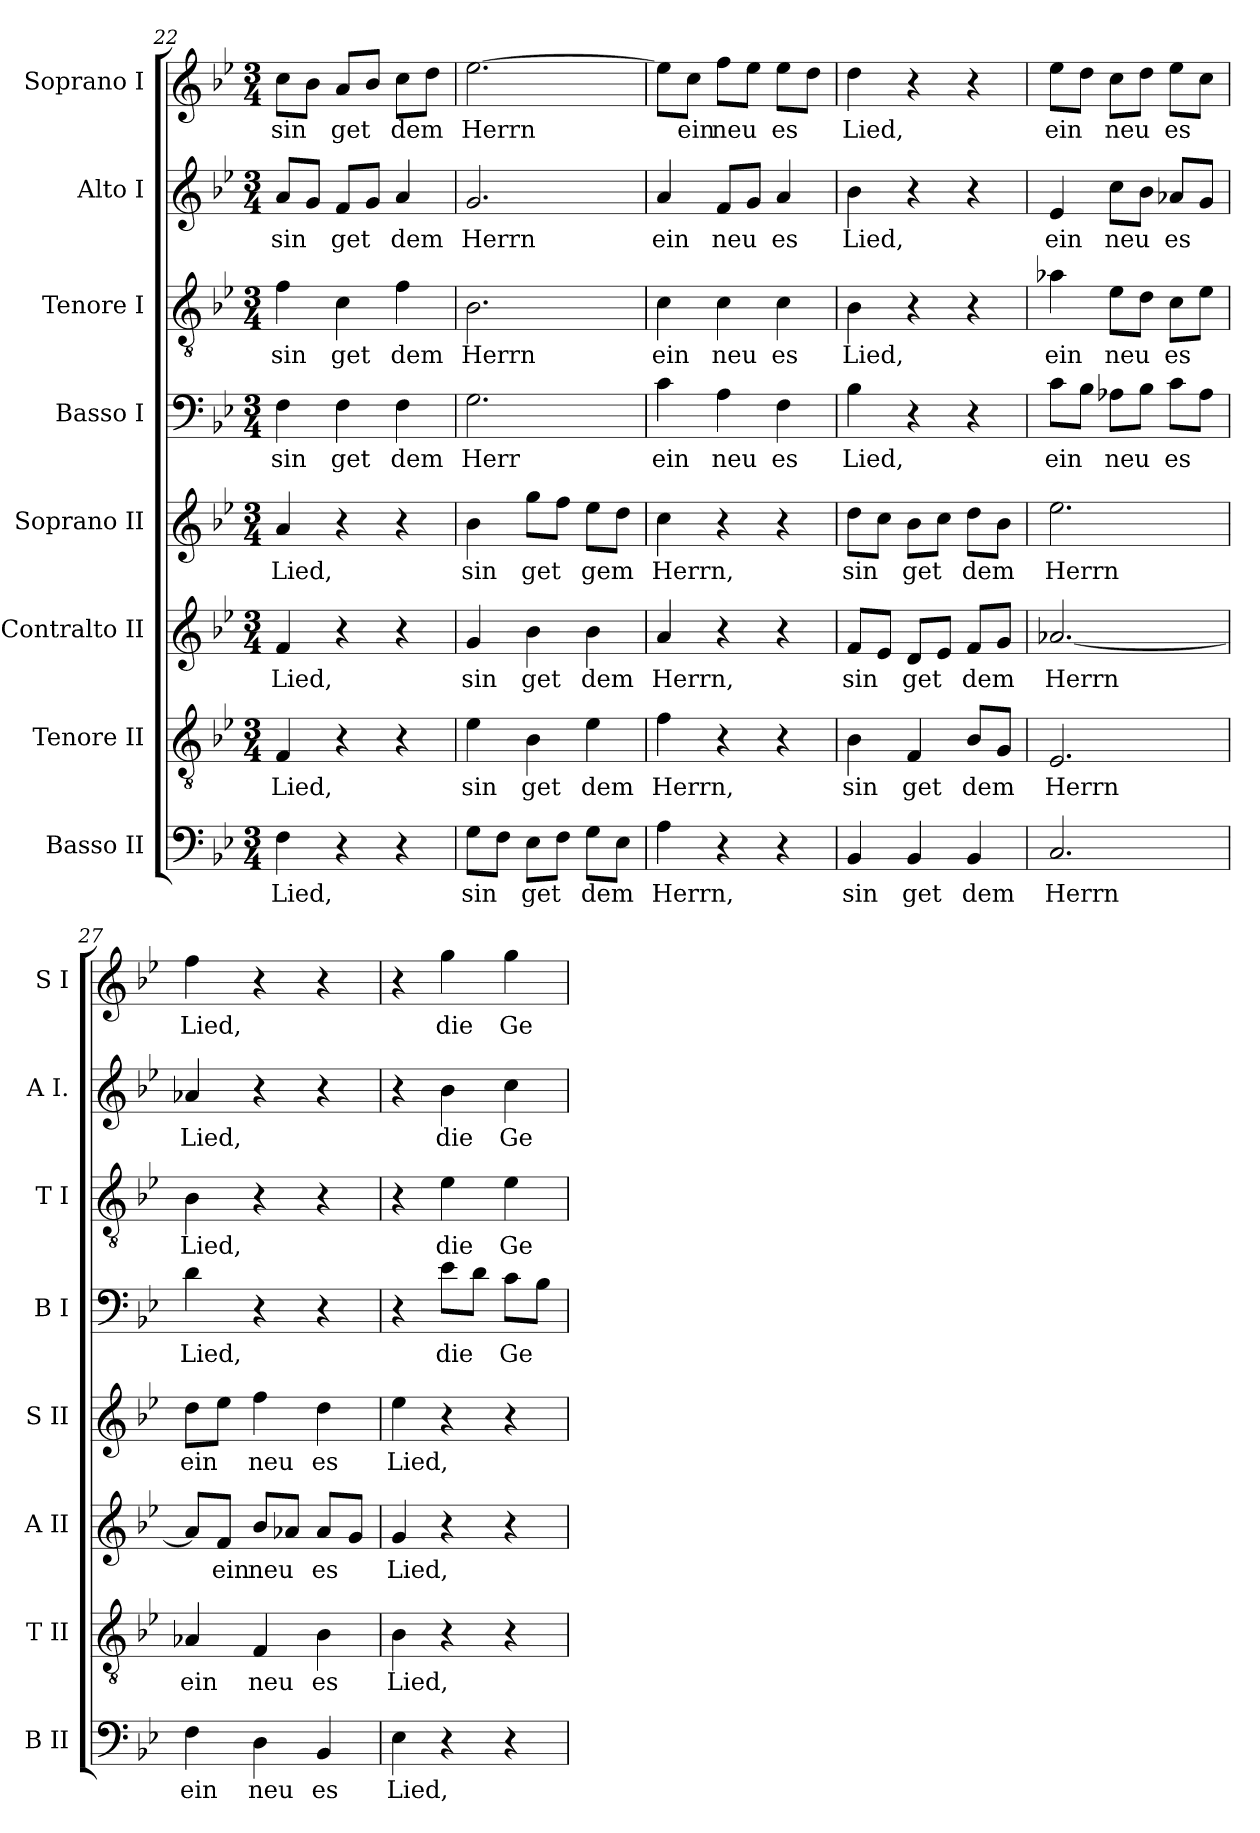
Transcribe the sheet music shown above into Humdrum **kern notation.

**kern	**text	**kern	**text	**kern	**text	**kern	**text	**kern	**text	**kern	**text	**kern	**text	**kern	**text
*part8	*part8	*part7	*part7	*part6	*part6	*part5	*part5	*part4	*part4	*part3	*part3	*part2	*part2	*part1	*part1
*staff8	*staff8	*staff7	*staff7	*staff6	*staff6	*staff5	*staff5	*staff4	*staff4	*staff3	*staff3	*staff2	*staff2	*staff1	*staff1
*I"Basso II	*	*I"Tenore II	*	*I"Contralto II	*	*I"Soprano II	*	*I"Basso I	*	*I"Tenore I	*	*I"Alto I	*	*I"Soprano I	*
*I'B II	*	*I'T II	*	*I'A II	*	*I'S II	*	*I'B I	*	*I'T I	*	*I'A I.	*	*I'S I	*
*clefF4	*	*clefGv2	*	*clefG2	*	*clefG2	*	*clefF4	*	*clefGv2	*	*clefG2	*	*clefG2	*
*k[b-e-]	*	*k[b-e-]	*	*k[b-e-]	*	*k[b-e-]	*	*k[b-e-]	*	*k[b-e-]	*	*k[b-e-]	*	*k[b-e-]	*
*M3/4	*	*M3/4	*	*M3/4	*	*M3/4	*	*M3/4	*	*M3/4	*	*M3/4	*	*M3/4	*
=22	=22	=22	=22	=22	=22	=22	=22	=22	=22	=22	=22	=22	=22	=22	=22
!	!LO:LY:b	!	!LO:LY:b	!	!LO:LY:b	!	!LO:LY:b	!	!LO:LY:b	!	!LO:LY:b	!	!LO:LY:b	!	!LO:LY:b
4F\	Lied,	4F/	Lied,	4f/	Lied,	4a/	Lied,	4F\	sin	4f\	sin	8a/L	sin	8cc\L	sin
.	.	.	.	.	.	.	.	.	.	.	.	8g/J	.	8b-\J	.
!	!	!	!	!	!	!	!	!	!LO:LY:b	!	!LO:LY:b	!	!LO:LY:b	!	!LO:LY:b
4r	.	4r	.	4r	.	4r	.	4F\	get	4c\	get	8f/L	get	8a/L	get
.	.	.	.	.	.	.	.	.	.	.	.	8g/J	.	8b-/J	.
!	!	!	!	!	!	!	!	!	!LO:LY:b	!	!LO:LY:b	!	!LO:LY:b	!	!LO:LY:b
4r	.	4r	.	4r	.	4r	.	4F\	dem	4f\	dem	4a/	dem	8cc\L	dem
.	.	.	.	.	.	.	.	.	.	.	.	.	.	8dd\J	.
=23	=23	=23	=23	=23	=23	=23	=23	=23	=23	=23	=23	=23	=23	=23	=23
!	!LO:LY:b	!	!LO:LY:b	!	!LO:LY:b	!	!LO:LY:b	!	!LO:LY:b	!	!LO:LY:b	!	!LO:LY:b	!	!LO:LY:b
8G\L	sin	4e-\	sin	4g/	sin	4b-\	sin	2.G\	Herr	2.B-\	Herrn	2.g/	Herrn	[2.ee-\	Herrn
8F\J	.	.	.	.	.	.	.	.	.	.	.	.	.	.	.
!	!LO:LY:b	!	!LO:LY:b	!	!LO:LY:b	!	!LO:LY:b	!	!	!	!	!	!	!	!
8E-\L	get	4B-\	get	4b-\	get	8gg\L	get	.	.	.	.	.	.	.	.
8F\J	.	.	.	.	.	8ff\J	.	.	.	.	.	.	.	.	.
!	!LO:LY:b	!	!LO:LY:b	!	!LO:LY:b	!	!LO:LY:b	!	!	!	!	!	!	!	!
8G\L	dem	4e-\	dem	4b-\	dem	8ee-\L	gem	.	.	.	.	.	.	.	.
8E-\J	.	.	.	.	.	8dd\J	.	.	.	.	.	.	.	.	.
!!LO:PB:g=z
=24	=24	=24	=24	=24	=24	=24	=24	=24	=24	=24	=24	=24	=24	=24	=24
!	!LO:LY:b	!	!LO:LY:b	!	!LO:LY:b	!	!LO:LY:b	!	!LO:LY:b	!	!LO:LY:b	!	!LO:LY:b	!	!
4A\	Herrn,	4f\	Herrn,	4a/	Herrn,	4cc\	Herrn,	4c\	ein	4c\	ein	4a/	ein	8ee-\L]	.
!	!	!	!	!	!	!	!	!	!	!	!	!	!	!	!LO:LY:b
.	.	.	.	.	.	.	.	.	.	.	.	.	.	8cc\J	ein
!	!	!	!	!	!	!	!	!	!LO:LY:b	!	!LO:LY:b	!	!LO:LY:b	!	!LO:LY:b
4r	.	4r	.	4r	.	4r	.	4A\	neu	4c\	neu	8f/L	neu	8ff\L	neu
.	.	.	.	.	.	.	.	.	.	.	.	8g/J	.	8ee-\J	.
!	!	!	!	!	!	!	!	!	!LO:LY:b	!	!LO:LY:b	!	!LO:LY:b	!	!LO:LY:b
4r	.	4r	.	4r	.	4r	.	4F\	es	4c\	es	4a/	es	8ee-\L	es
.	.	.	.	.	.	.	.	.	.	.	.	.	.	8dd\J	.
=25	=25	=25	=25	=25	=25	=25	=25	=25	=25	=25	=25	=25	=25	=25	=25
!	!LO:LY:b	!	!LO:LY:b	!	!LO:LY:b	!	!LO:LY:b	!	!LO:LY:b	!	!LO:LY:b	!	!LO:LY:b	!	!LO:LY:b
4BB-/	sin	4B-\	sin	8f/L	sin	8dd\L	sin	4B-\	Lied,	4B-\	Lied,	4b-\	Lied,	4dd\	Lied,
.	.	.	.	8e-/J	.	8cc\J	.	.	.	.	.	.	.	.	.
!	!LO:LY:b	!	!LO:LY:b	!	!LO:LY:b	!	!LO:LY:b	!	!	!	!	!	!	!	!
4BB-/	get	4F/	get	8d/L	get	8b-\L	get	4r	.	4r	.	4r	.	4r	.
.	.	.	.	8e-/J	.	8cc\J	.	.	.	.	.	.	.	.	.
!	!LO:LY:b	!	!LO:LY:b	!	!LO:LY:b	!	!LO:LY:b	!	!	!	!	!	!	!	!
4BB-/	dem	8B-/L	dem	8f/L	dem	8dd\L	dem	4r	.	4r	.	4r	.	4r	.
.	.	8G/J	.	8g/J	.	8b-\J	.	.	.	.	.	.	.	.	.
=26	=26	=26	=26	=26	=26	=26	=26	=26	=26	=26	=26	=26	=26	=26	=26
!	!LO:LY:b	!	!LO:LY:b	!	!LO:LY:b	!	!LO:LY:b	!	!LO:LY:b	!	!LO:LY:b	!	!LO:LY:b	!	!LO:LY:b
2.C/	Herrn	2.E-/	Herrn	[2.a-X/	Herrn	2.ee-\	Herrn	8c\L	ein	4a-X\	ein	4e-/	ein	8ee-\L	ein
.	.	.	.	.	.	.	.	8B-\J	.	.	.	.	.	8dd\J	.
!	!	!	!	!	!	!	!	!	!LO:LY:b	!	!LO:LY:b	!	!LO:LY:b	!	!LO:LY:b
.	.	.	.	.	.	.	.	8A-X\L	neu	8e-\L	neu	8cc\L	neu	8cc\L	neu
.	.	.	.	.	.	.	.	8B-\J	.	8d\J	.	8b-\J	.	8dd\J	.
!	!	!	!	!	!	!	!	!	!LO:LY:b	!	!LO:LY:b	!	!LO:LY:b	!	!LO:LY:b
.	.	.	.	.	.	.	.	8c\L	es	8c\L	es	8a-X/L	es	8ee-\L	es
.	.	.	.	.	.	.	.	8A-\J	.	8e-\J	.	8g/J	.	8cc\J	.
=27	=27	=27	=27	=27	=27	=27	=27	=27	=27	=27	=27	=27	=27	=27	=27
!	!LO:LY:b	!	!LO:LY:b	!	!	!	!LO:LY:b	!	!LO:LY:b	!	!LO:LY:b	!	!LO:LY:b	!	!LO:LY:b
4F\	ein	4A-X/	ein	8a-/L]	.	8dd\L	ein	4d\	Lied,	4B-\	Lied,	4a-X/	Lied,	4ff\	Lied,
!	!	!	!	!	!LO:LY:b	!	!	!	!	!	!	!	!	!	!
.	.	.	.	8f/J	ein	8ee-\J	.	.	.	.	.	.	.	.	.
!	!LO:LY:b	!	!LO:LY:b	!	!LO:LY:b	!	!LO:LY:b	!	!	!	!	!	!	!	!
4D\	neu	4F/	neu	8b-/L	neu	4ff\	neu	4r	.	4r	.	4r	.	4r	.
.	.	.	.	8a-X/J	.	.	.	.	.	.	.	.	.	.	.
!	!LO:LY:b	!	!LO:LY:b	!	!LO:LY:b	!	!LO:LY:b	!	!	!	!	!	!	!	!
4BB-/	es	4B-\	es	8a-/L	es	4dd\	es	4r	.	4r	.	4r	.	4r	.
.	.	.	.	8g/J	.	.	.	.	.	.	.	.	.	.	.
=28	=28	=28	=28	=28	=28	=28	=28	=28	=28	=28	=28	=28	=28	=28	=28
!	!LO:LY:b	!	!LO:LY:b	!	!LO:LY:b	!	!LO:LY:b	!	!	!	!	!	!	!	!
4E-\	Lied,	4B-\	Lied,	4g/	Lied,	4ee-\	Lied,	4r	.	4r	.	4r	.	4r	.
!	!	!	!	!	!	!	!	!	!LO:LY:b	!	!LO:LY:b	!	!LO:LY:b	!	!LO:LY:b
4r	.	4r	.	4r	.	4r	.	8e-\L	die	4e-\	die	4b-\	die	4gg\	die
.	.	.	.	.	.	.	.	8d\J	.	.	.	.	.	.	.
!	!	!	!	!	!	!	!	!	!LO:LY:b	!	!LO:LY:b	!	!LO:LY:b	!	!LO:LY:b
4r	.	4r	.	4r	.	4r	.	8c\L	Ge	4e-\	Ge	4cc\	Ge	4gg\	Ge
.	.	.	.	.	.	.	.	8B-\J	.	.	.	.	.	.	.
=	=	=	=	=	=	=	=	=	=	=	=	=	=	=	=
*-	*-	*-	*-	*-	*-	*-	*-	*-	*-	*-	*-	*-	*-	*-	*-
